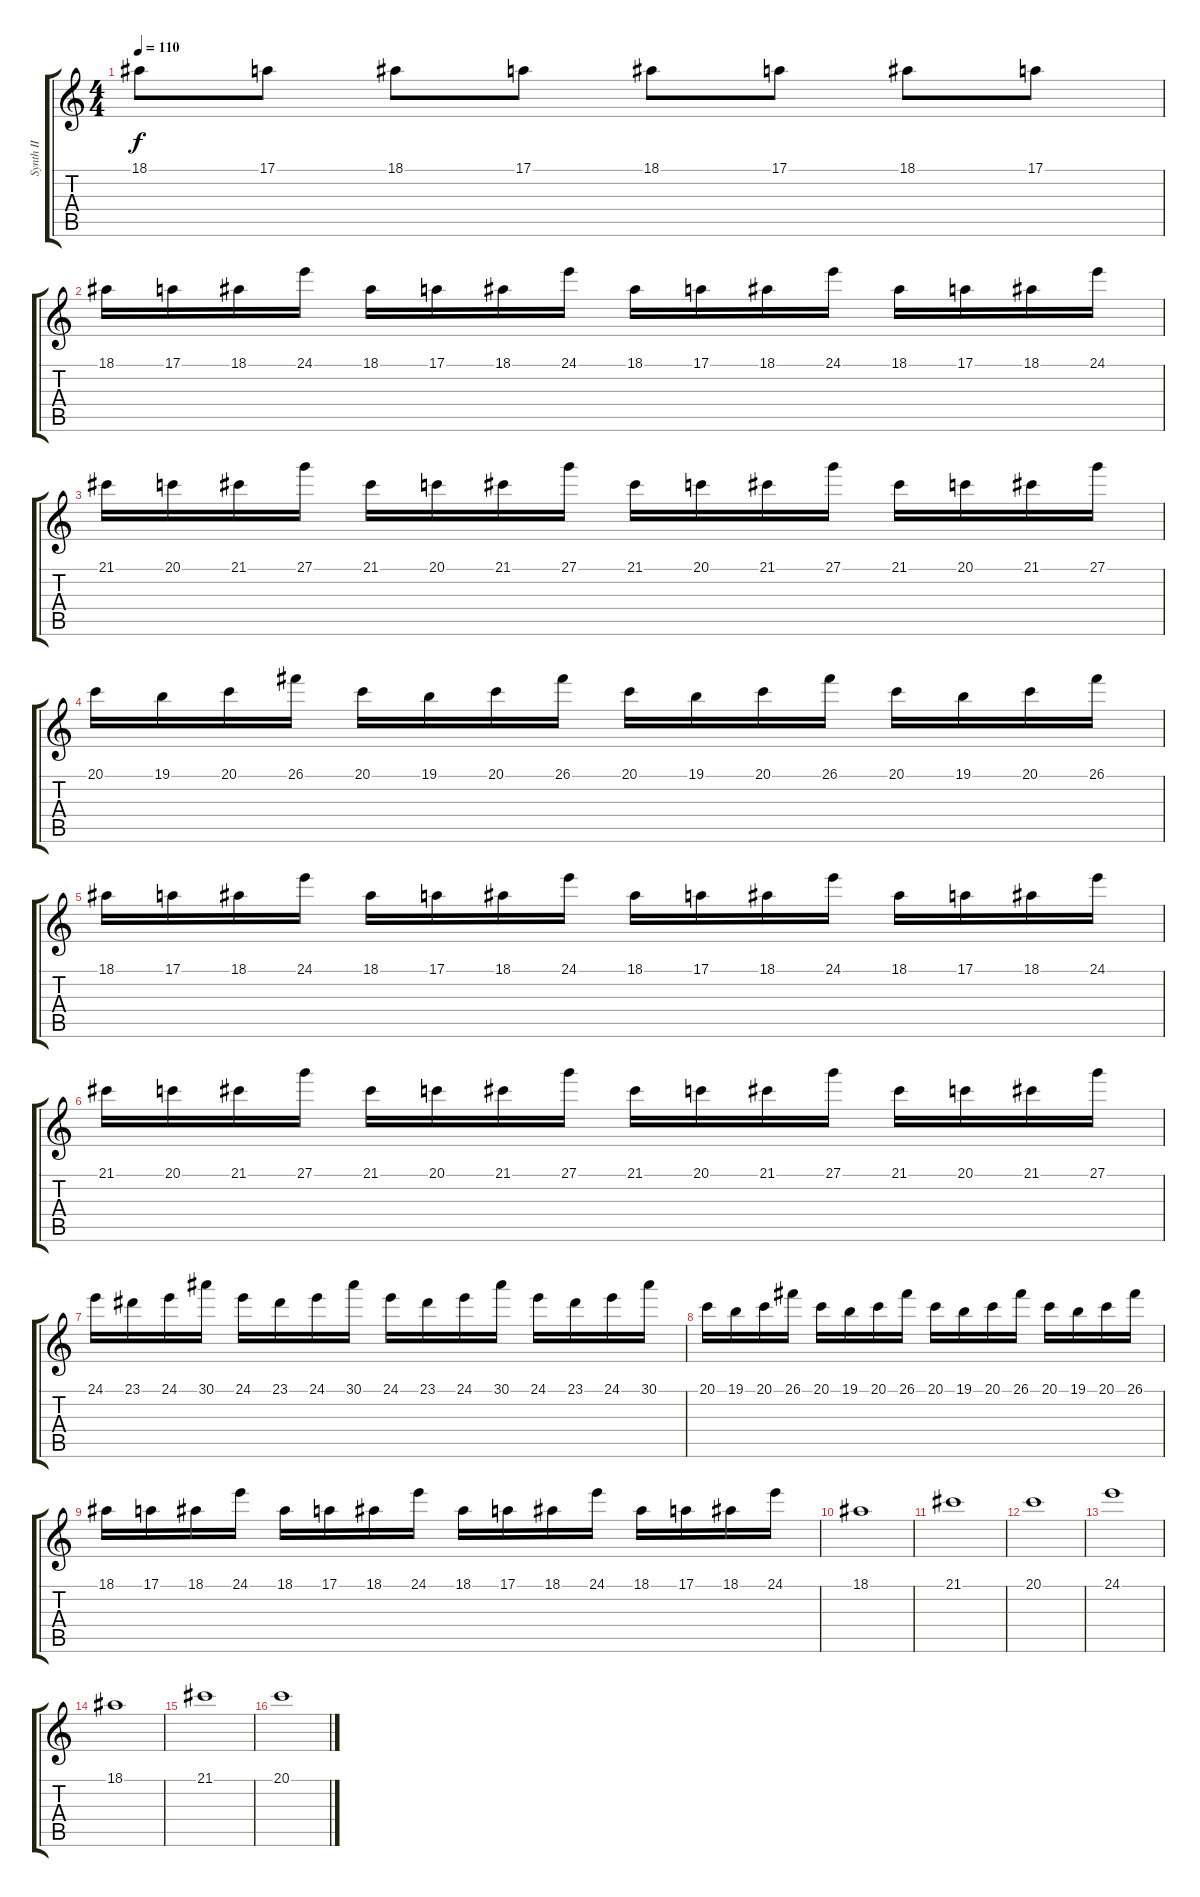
\track ("Synth II" "Synth II") {instrument stringensemble1}
\staff {score tabs}
\tuning (E4 B3 G3 D3 A2 E2) {hide}
\ts (4 4)
\tempo 110
\clef g2
\ks c
18.1.8{dy f} 17.1.8 18.1.8 17.1.8 18.1.8 17.1.8 18.1.8 17.1.8 |
18.1.16 17.1.16 18.1.16 24.1.16 18.1.16 17.1.16 18.1.16 24.1.16 18.1.16 17.1.16 18.1.16 24.1.16 18.1.16 17.1.16 18.1.16 24.1.16 |
21.1.16 20.1.16 21.1.16 27.1.16 21.1.16 20.1.16 21.1.16 27.1.16 21.1.16 20.1.16 21.1.16 27.1.16 21.1.16 20.1.16 21.1.16 27.1.16 |
20.1.16 19.1.16 20.1.16 26.1.16 20.1.16 19.1.16 20.1.16 26.1.16 20.1.16 19.1.16 20.1.16 26.1.16 20.1.16 19.1.16 20.1.16 26.1.16 |
18.1.16 17.1.16 18.1.16 24.1.16 18.1.16 17.1.16 18.1.16 24.1.16 18.1.16 17.1.16 18.1.16 24.1.16 18.1.16 17.1.16 18.1.16 24.1.16 |
21.1.16 20.1.16 21.1.16 27.1.16 21.1.16 20.1.16 21.1.16 27.1.16 21.1.16 20.1.16 21.1.16 27.1.16 21.1.16 20.1.16 21.1.16 27.1.16 |
24.1.16 23.1.16 24.1.16 30.1.16 24.1.16 23.1.16 24.1.16 30.1.16 24.1.16 23.1.16 24.1.16 30.1.16 24.1.16 23.1.16 24.1.16 30.1.16 |
20.1.16 19.1.16 20.1.16 26.1.16 20.1.16 19.1.16 20.1.16 26.1.16 20.1.16 19.1.16 20.1.16 26.1.16 20.1.16 19.1.16 20.1.16 26.1.16 |
18.1.16 17.1.16 18.1.16 24.1.16 18.1.16 17.1.16 18.1.16 24.1.16 18.1.16 17.1.16 18.1.16 24.1.16 18.1.16 17.1.16 18.1.16 24.1.16 |
18.1.1 |
21.1.1 |
20.1.1 |
24.1.1 |
18.1.1 |
21.1.1 |
20.1.1
